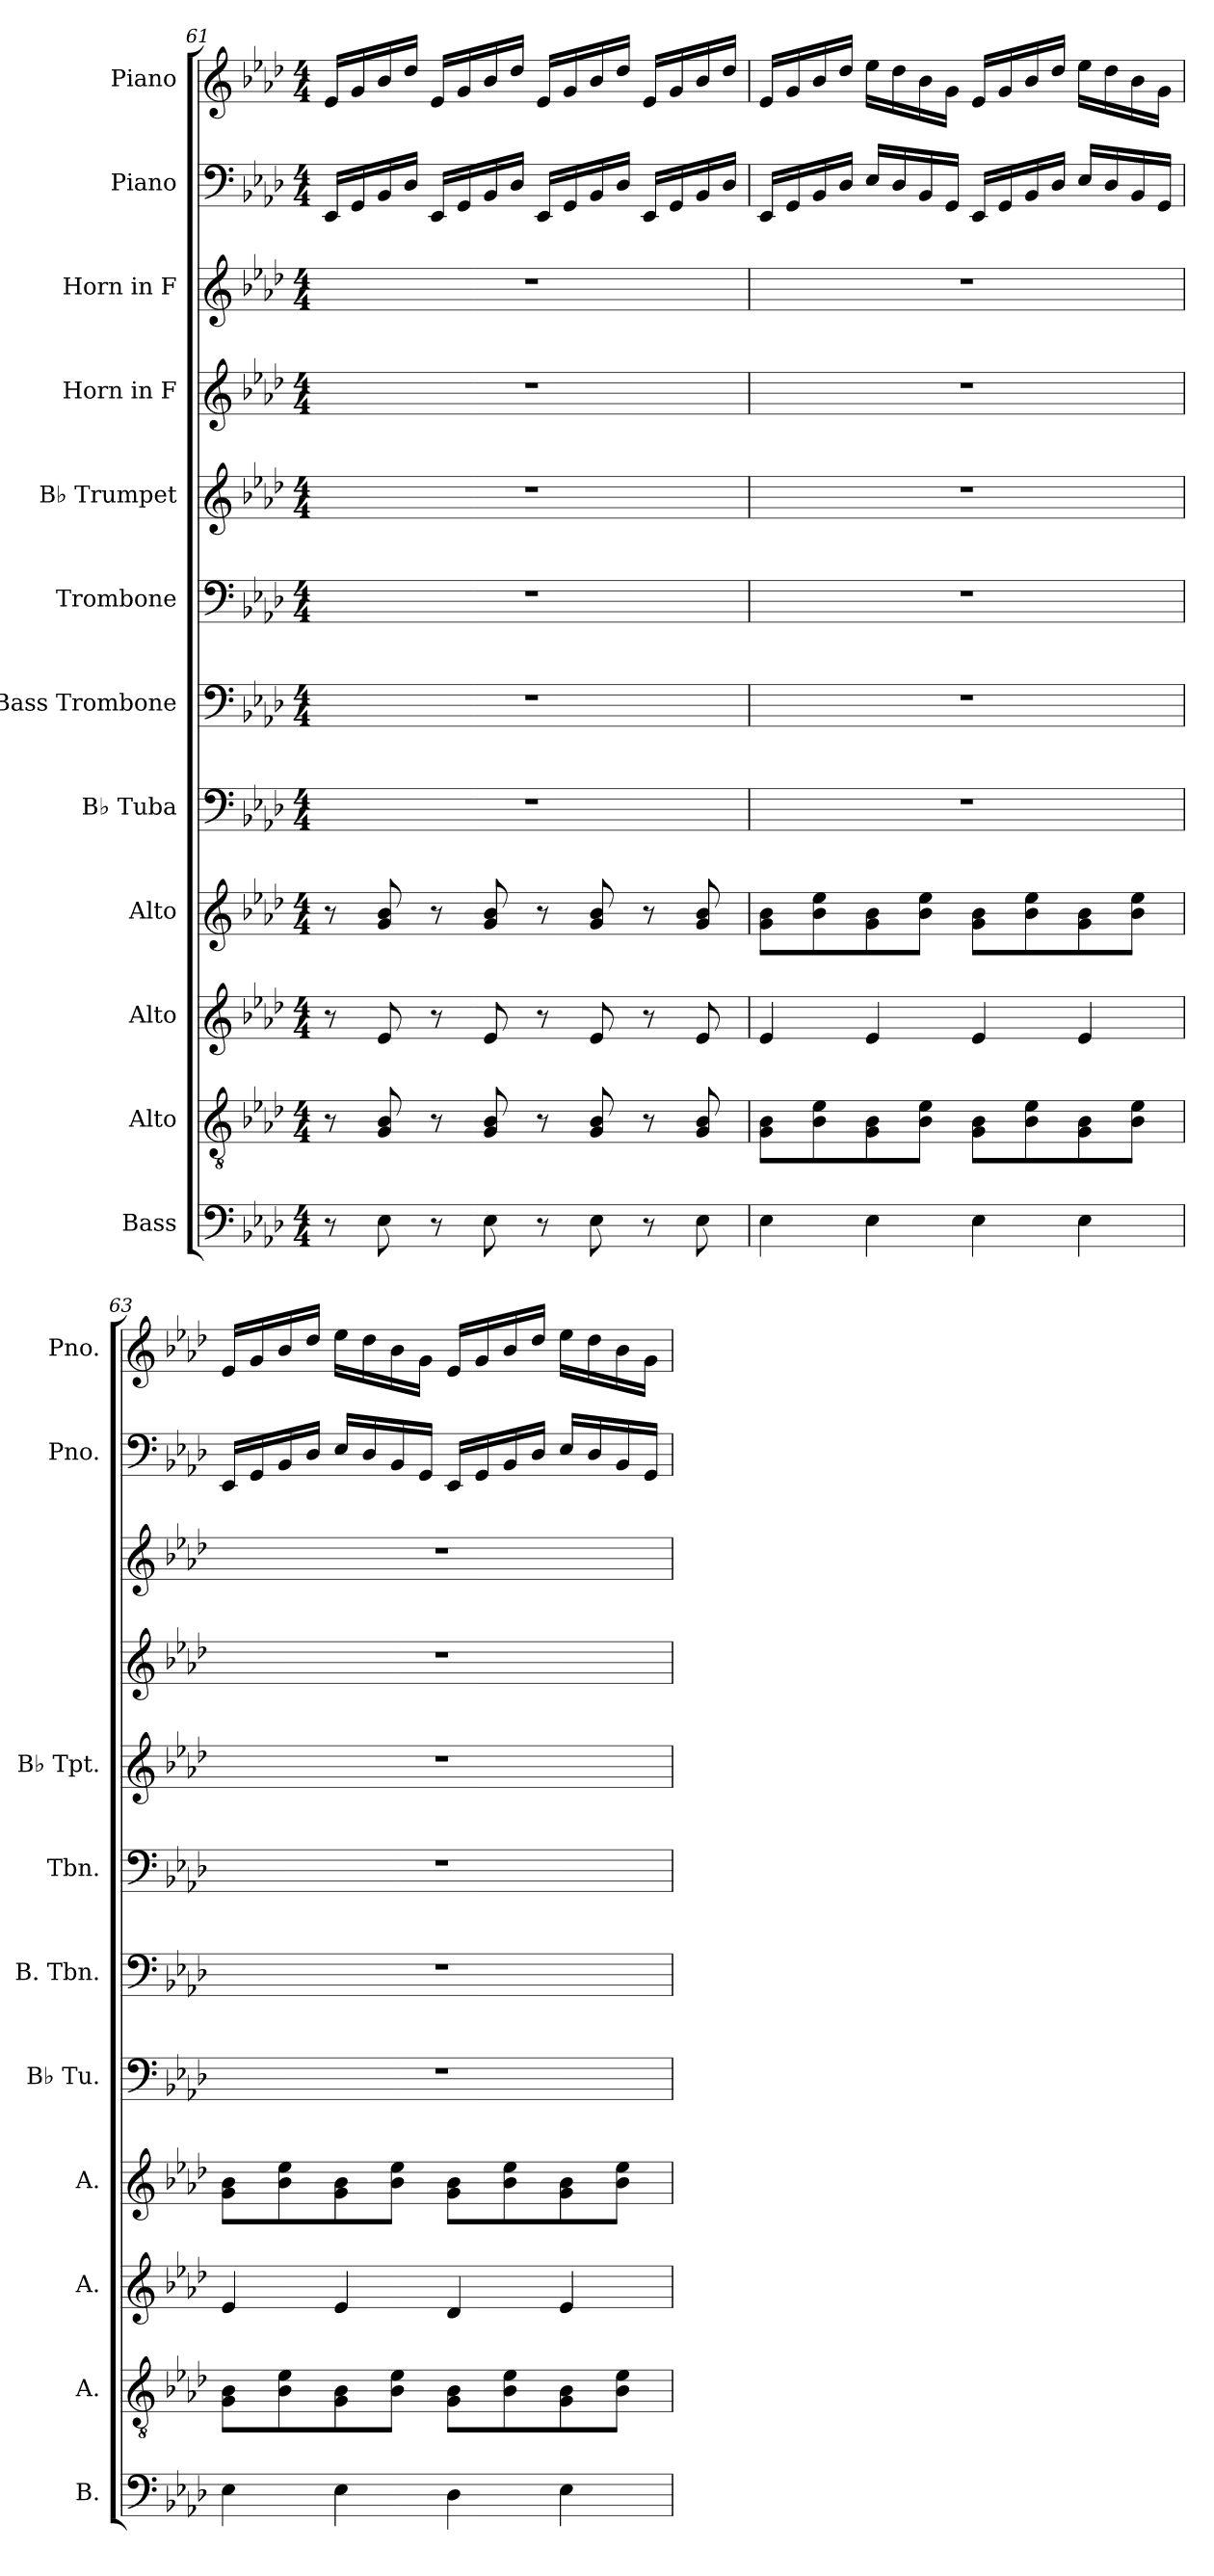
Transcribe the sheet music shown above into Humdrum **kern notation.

**kern	**kern	**kern	**kern	**kern	**kern	**kern	**kern	**kern	**kern	**kern	**kern
*part12	*part11	*part10	*part9	*part8	*part7	*part6	*part5	*part4	*part3	*part2	*part1
*staff12	*staff11	*staff10	*staff9	*staff8	*staff7	*staff6	*staff5	*staff4	*staff3	*staff2	*staff1
*I"Bass	*I"Alto	*I"Alto	*I"Alto	*I"B♭ Tuba	*I"Bass Trombone	*I"Trombone	*I"B♭ Trumpet	*I"Horn in F	*I"Horn in F	*I"Piano	*I"Piano
*I'B.	*I'A.	*I'A.	*I'A.	*I'B♭ Tu.	*I'B. Tbn.	*I'Tbn.	*I'B♭ Tpt.	*	*	*I'Pno.	*I'Pno.
!!LO:PB:g=z
*clefF4	*clefGv2	*clefG2	*clefG2	*clefF4	*clefF4	*clefF4	*clefG2	*clefG2	*clefG2	*clefF4	*clefG2
*	*	*	*	*	*	*	*ITrd1c2	*ITrd4c7	*ITrd4c7	*	*
*k[b-e-a-d-]	*k[b-e-a-d-]	*k[b-e-a-d-]	*k[b-e-a-d-]	*k[b-e-a-d-]	*k[b-e-a-d-]	*k[b-e-a-d-]	*k[b-e-a-d-g-c-]	*k[b-e-a-d-g-]	*k[b-e-a-d-g-]	*k[b-e-a-d-]	*k[b-e-a-d-]
*M4/4	*M4/4	*M4/4	*M4/4	*M4/4	*M4/4	*M4/4	*M4/4	*M4/4	*M4/4	*M4/4	*M4/4
=61	=61	=61	=61	=61	=61	=61	=61	=61	=61	=61	=61
8r	8r	8r	8r	1r	1r	1r	1r	1r	1r	16EE-/LL	16e-/LL
.	.	.	.	.	.	.	.	.	.	16GG/	16g/
8E-\	8G/ 8B-/	8e-/	8g/ 8b-/	.	.	.	.	.	.	16BB-/	16b-/
.	.	.	.	.	.	.	.	.	.	16D-/JJ	16dd-/JJ
8r	8r	8r	8r	.	.	.	.	.	.	16EE-/LL	16e-/LL
.	.	.	.	.	.	.	.	.	.	16GG/	16g/
8E-\	8G/ 8B-/	8e-/	8g/ 8b-/	.	.	.	.	.	.	16BB-/	16b-/
.	.	.	.	.	.	.	.	.	.	16D-/JJ	16dd-/JJ
8r	8r	8r	8r	.	.	.	.	.	.	16EE-/LL	16e-/LL
.	.	.	.	.	.	.	.	.	.	16GG/	16g/
8E-\	8G/ 8B-/	8e-/	8g/ 8b-/	.	.	.	.	.	.	16BB-/	16b-/
.	.	.	.	.	.	.	.	.	.	16D-/JJ	16dd-/JJ
8r	8r	8r	8r	.	.	.	.	.	.	16EE-/LL	16e-/LL
.	.	.	.	.	.	.	.	.	.	16GG/	16g/
8E-\	8G/ 8B-/	8e-/	8g/ 8b-/	.	.	.	.	.	.	16BB-/	16b-/
.	.	.	.	.	.	.	.	.	.	16D-/JJ	16dd-/JJ
=62	=62	=62	=62	=62	=62	=62	=62	=62	=62	=62	=62
4E-\	8G\ 8B-\L	4e-/	8g\ 8b-\L	1r	1r	1r	1r	1r	1r	16EE-/LL	16e-/LL
.	.	.	.	.	.	.	.	.	.	16GG/	16g/
.	8B-\ 8e-\	.	8b-\ 8ee-\	.	.	.	.	.	.	16BB-/	16b-/
.	.	.	.	.	.	.	.	.	.	16D-/JJ	16dd-/JJ
4E-\	8G\ 8B-\	4e-/	8g\ 8b-\	.	.	.	.	.	.	16E-/LL	16ee-\LL
.	.	.	.	.	.	.	.	.	.	16D-/	16dd-\
.	8B-\ 8e-\J	.	8b-\ 8ee-\J	.	.	.	.	.	.	16BB-/	16b-\
.	.	.	.	.	.	.	.	.	.	16GG/JJ	16g\JJ
4E-\	8G\ 8B-\L	4e-/	8g\ 8b-\L	.	.	.	.	.	.	16EE-/LL	16e-/LL
.	.	.	.	.	.	.	.	.	.	16GG/	16g/
.	8B-\ 8e-\	.	8b-\ 8ee-\	.	.	.	.	.	.	16BB-/	16b-/
.	.	.	.	.	.	.	.	.	.	16D-/JJ	16dd-/JJ
4E-\	8G\ 8B-\	4e-/	8g\ 8b-\	.	.	.	.	.	.	16E-/LL	16ee-\LL
.	.	.	.	.	.	.	.	.	.	16D-/	16dd-\
.	8B-\ 8e-\J	.	8b-\ 8ee-\J	.	.	.	.	.	.	16BB-/	16b-\
.	.	.	.	.	.	.	.	.	.	16GG/JJ	16g\JJ
!!LO:PB:g=z
=63	=63	=63	=63	=63	=63	=63	=63	=63	=63	=63	=63
4E-\	8G\ 8B-\L	4e-/	8g\ 8b-\L	1r	1r	1r	1r	1r	1r	16EE-/LL	16e-/LL
.	.	.	.	.	.	.	.	.	.	16GG/	16g/
.	8B-\ 8e-\	.	8b-\ 8ee-\	.	.	.	.	.	.	16BB-/	16b-/
.	.	.	.	.	.	.	.	.	.	16D-/JJ	16dd-/JJ
4E-\	8G\ 8B-\	4e-/	8g\ 8b-\	.	.	.	.	.	.	16E-/LL	16ee-\LL
.	.	.	.	.	.	.	.	.	.	16D-/	16dd-\
.	8B-\ 8e-\J	.	8b-\ 8ee-\J	.	.	.	.	.	.	16BB-/	16b-\
.	.	.	.	.	.	.	.	.	.	16GG/JJ	16g\JJ
4D-\	8G\ 8B-\L	4d-/	8g\ 8b-\L	.	.	.	.	.	.	16EE-/LL	16e-/LL
.	.	.	.	.	.	.	.	.	.	16GG/	16g/
.	8B-\ 8e-\	.	8b-\ 8ee-\	.	.	.	.	.	.	16BB-/	16b-/
.	.	.	.	.	.	.	.	.	.	16D-/JJ	16dd-/JJ
4E-\	8G\ 8B-\	4e-/	8g\ 8b-\	.	.	.	.	.	.	16E-/LL	16ee-\LL
.	.	.	.	.	.	.	.	.	.	16D-/	16dd-\
.	8B-\ 8e-\J	.	8b-\ 8ee-\J	.	.	.	.	.	.	16BB-/	16b-\
.	.	.	.	.	.	.	.	.	.	16GG/JJ	16g\JJ
=	=	=	=	=	=	=	=	=	=	=	=
*-	*-	*-	*-	*-	*-	*-	*-	*-	*-	*-	*-
